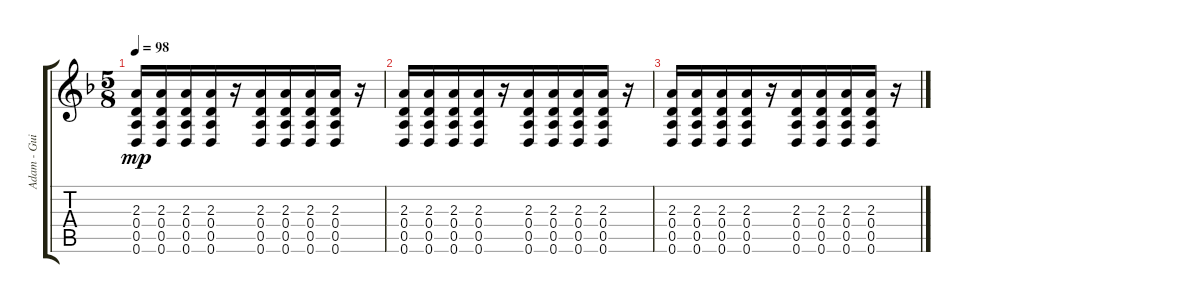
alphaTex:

\track ("Adam - Guitar" "Adam - Gui") {instrument overdrivenguitar}
\staff {score tabs}
\tuning (E4 B3 G3 D3 A2 D2) {hide}
\ts (5 8)
\tempo 98
\clef g2
\ks dminor
(2.3 0.4 0.5 0.6).16{dy mp} (2.3 0.4 0.5 0.6).16{beam merge} (2.3 0.4 0.5 0.6).16 (2.3 0.4 0.5 0.6).16 r.16 (2.3 0.4 0.5 0.6).16{beam merge} (2.3 0.4 0.5 0.6).16{beam merge} (2.3 0.4 0.5 0.6).16{beam merge} (2.3 0.4 0.5 0.6).16 r.16 |
(2.3 0.4 0.5 0.6).16 (2.3 0.4 0.5 0.6).16{beam merge} (2.3 0.4 0.5 0.6).16 (2.3 0.4 0.5 0.6).16 r.16 (2.3 0.4 0.5 0.6).16{beam merge} (2.3 0.4 0.5 0.6).16{beam merge} (2.3 0.4 0.5 0.6).16{beam merge} (2.3 0.4 0.5 0.6).16 r.16 |
(2.3 0.4 0.5 0.6).16 (2.3 0.4 0.5 0.6).16{beam merge} (2.3 0.4 0.5 0.6).16 (2.3 0.4 0.5 0.6).16 r.16 (2.3 0.4 0.5 0.6).16{beam merge} (2.3 0.4 0.5 0.6).16{beam merge} (2.3 0.4 0.5 0.6).16{beam merge} (2.3 0.4 0.5 0.6).16 r.16
